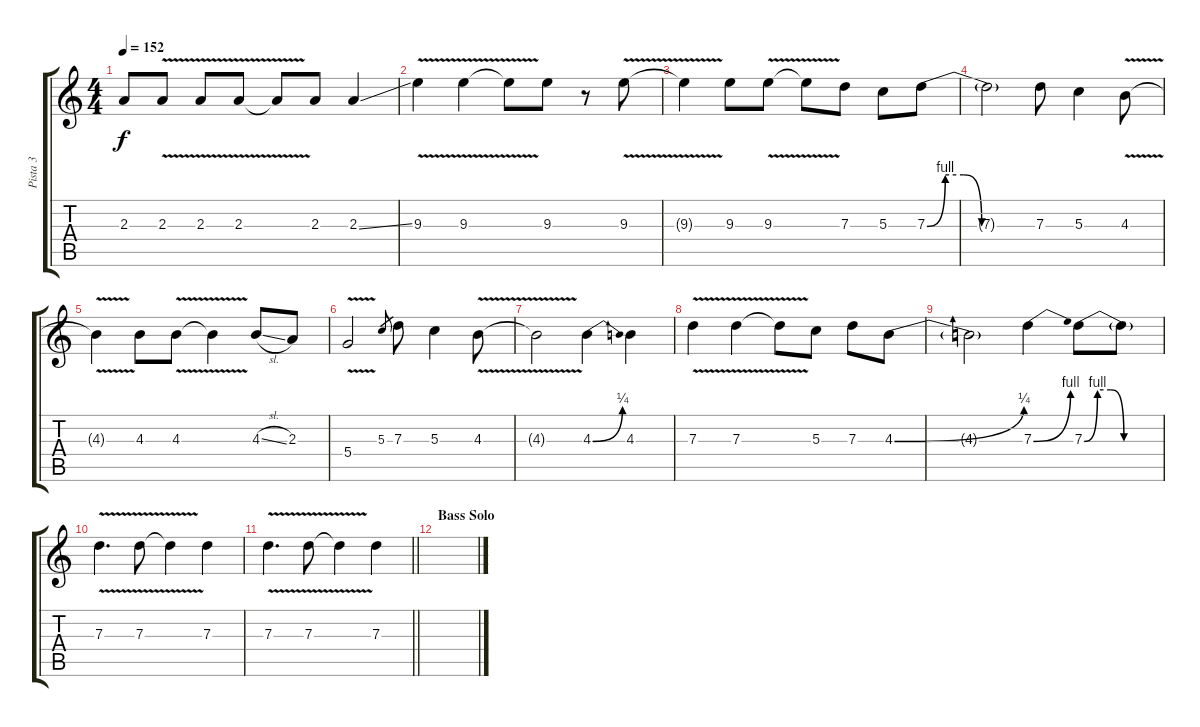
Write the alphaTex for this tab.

\track ("Pista 3" "Pista 3") {instrument distortionguitar}
\staff {score tabs}
\tuning (E4 B3 G3 D3 A2 E2) {hide}
\ts (4 4)
\tempo 152
\clef g2
\ks c
2.3{t}.8{dy f} 2.3{v}.8 2.3{v}.8 2.3{v}.8 2.3{t}.8 2.3.8 2.3{ss}.4 |
9.3{v}.4 9.3{v}.4 9.3{t}.8 9.3.8 r.8 9.3{v}.8 |
9.3{t}.4 9.3.8 9.3{v}.8 9.3{t}.8 7.3.8 5.3.8 7.3{be (custom 0 0 10 4 20 4 30 0 60 0)}.8 |
7.3{t}.2 7.3.8 5.3.4 4.3{v}.8 |
4.3{t}.4 4.3.8 4.3{v}.8 4.3{t}.4 4.3{sl}.8 2.3.8 |
5.4{v}.2 5.3.8{gr} 7.3.8 5.3.4 4.3{v}.8 |
4.3{t}.2 4.3{be (bend 0 0 60 1)}.4 4.3.4 |
7.3{v}.4 7.3{v}.4 7.3{t}.8 5.3.8 7.3.8 4.3{be (bend 0 0 60 1)}.8 |
4.3{t}.2 7.3{be (bend 0 0 60 4)}.4 7.3{be (custom 0 0 10 4 20 4 30 0 60 0)}.8 7.3{t}.8 |
7.3{v}.4{d} 7.3{v}.8 7.3{t}.4 7.3.4 |
\barLineRight lightlight
7.3{v}.4{d} 7.3{v}.8 7.3{t}.4 7.3.4 |
\section ("" "Bass Solo")
